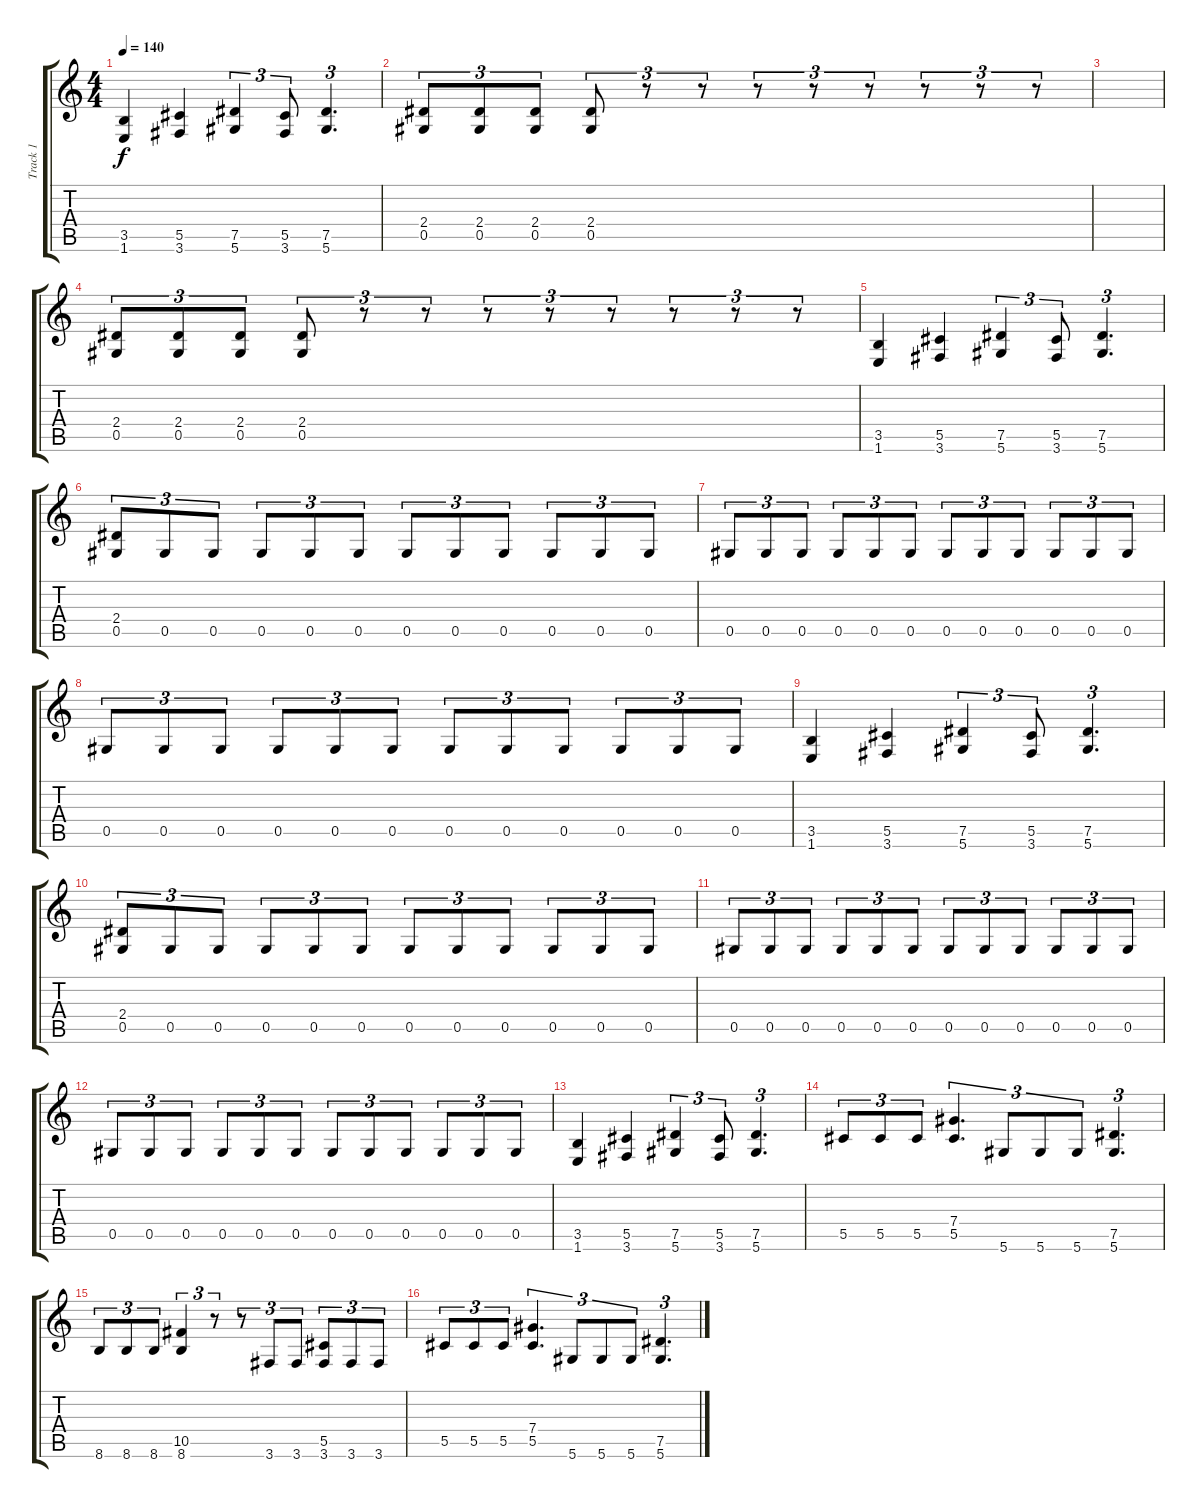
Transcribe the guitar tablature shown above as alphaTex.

\track ("Track 1" "Track 1") {instrument distortionguitar}
\staff {score tabs}
\tuning (Eb4 Bb3 Gb3 Db3 Ab2 Eb2) {hide}
\ts (4 4)
\tempo 140
\clef g2
\ks c
(3.5 1.6).4{dy f} (5.5 3.6).4 (7.5 5.6).4{tu (3 2)} (5.5 3.6).8{tu (3 2)} (7.5 5.6).4{d tu (3 2)} |
(2.4 0.5).8{tu (3 2)} (2.4 0.5).8{tu (3 2)} (2.4 0.5).8{tu (3 2)} (2.4 0.5).8{tu (3 2)} r.8{tu (3 2)} r.8{tu (3 2)} r.8{tu (3 2)} r.8{tu (3 2)} r.8{tu (3 2)} r.8{tu (3 2)} r.8{tu (3 2)} r.8{tu (3 2)} |
|
(2.4 0.5).8{tu (3 2)} (2.4 0.5).8{tu (3 2)} (2.4 0.5).8{tu (3 2)} (2.4 0.5).8{tu (3 2)} r.8{tu (3 2)} r.8{tu (3 2)} r.8{tu (3 2)} r.8{tu (3 2)} r.8{tu (3 2)} r.8{tu (3 2)} r.8{tu (3 2)} r.8{tu (3 2)} |
(3.5 1.6).4 (5.5 3.6).4 (7.5 5.6).4{tu (3 2)} (5.5 3.6).8{tu (3 2)} (7.5 5.6).4{d tu (3 2)} |
(2.4 0.5).8{tu (3 2)} 0.5.8{tu (3 2)} 0.5.8{tu (3 2)} 0.5.8{tu (3 2)} 0.5.8{tu (3 2)} 0.5.8{tu (3 2)} 0.5.8{tu (3 2)} 0.5.8{tu (3 2)} 0.5.8{tu (3 2)} 0.5.8{tu (3 2)} 0.5.8{tu (3 2)} 0.5.8{tu (3 2)} |
0.5.8{tu (3 2)} 0.5.8{tu (3 2)} 0.5.8{tu (3 2)} 0.5.8{tu (3 2)} 0.5.8{tu (3 2)} 0.5.8{tu (3 2)} 0.5.8{tu (3 2)} 0.5.8{tu (3 2)} 0.5.8{tu (3 2)} 0.5.8{tu (3 2)} 0.5.8{tu (3 2)} 0.5.8{tu (3 2)} |
0.5.8{tu (3 2)} 0.5.8{tu (3 2)} 0.5.8{tu (3 2)} 0.5.8{tu (3 2)} 0.5.8{tu (3 2)} 0.5.8{tu (3 2)} 0.5.8{tu (3 2)} 0.5.8{tu (3 2)} 0.5.8{tu (3 2)} 0.5.8{tu (3 2)} 0.5.8{tu (3 2)} 0.5.8{tu (3 2)} |
(3.5 1.6).4 (5.5 3.6).4 (7.5 5.6).4{tu (3 2)} (5.5 3.6).8{tu (3 2)} (7.5 5.6).4{d tu (3 2)} |
(2.4 0.5).8{tu (3 2)} 0.5.8{tu (3 2)} 0.5.8{tu (3 2)} 0.5.8{tu (3 2)} 0.5.8{tu (3 2)} 0.5.8{tu (3 2)} 0.5.8{tu (3 2)} 0.5.8{tu (3 2)} 0.5.8{tu (3 2)} 0.5.8{tu (3 2)} 0.5.8{tu (3 2)} 0.5.8{tu (3 2)} |
0.5.8{tu (3 2)} 0.5.8{tu (3 2)} 0.5.8{tu (3 2)} 0.5.8{tu (3 2)} 0.5.8{tu (3 2)} 0.5.8{tu (3 2)} 0.5.8{tu (3 2)} 0.5.8{tu (3 2)} 0.5.8{tu (3 2)} 0.5.8{tu (3 2)} 0.5.8{tu (3 2)} 0.5.8{tu (3 2)} |
0.5.8{tu (3 2)} 0.5.8{tu (3 2)} 0.5.8{tu (3 2)} 0.5.8{tu (3 2)} 0.5.8{tu (3 2)} 0.5.8{tu (3 2)} 0.5.8{tu (3 2)} 0.5.8{tu (3 2)} 0.5.8{tu (3 2)} 0.5.8{tu (3 2)} 0.5.8{tu (3 2)} 0.5.8{tu (3 2)} |
(3.5 1.6).4 (5.5 3.6).4 (7.5 5.6).4{tu (3 2)} (5.5 3.6).8{tu (3 2)} (7.5 5.6).4{d tu (3 2)} |
5.5.8{tu (3 2)} 5.5.8{tu (3 2)} 5.5.8{tu (3 2)} (7.4 5.5).4{d tu (3 2)} 5.6.8{tu (3 2)} 5.6.8{tu (3 2)} 5.6.8{tu (3 2)} (7.5 5.6).4{d tu (3 2)} |
8.6.8{tu (3 2)} 8.6.8{tu (3 2)} 8.6.8{tu (3 2)} (10.5 8.6).4{tu (3 2)} r.8{tu (3 2)} r.8{tu (3 2)} 3.6.8{tu (3 2)} 3.6.8{tu (3 2)} (5.5 3.6).8{tu (3 2)} 3.6.8{tu (3 2)} 3.6.8{tu (3 2)} |
5.5.8{tu (3 2)} 5.5.8{tu (3 2)} 5.5.8{tu (3 2)} (7.4 5.5).4{d tu (3 2)} 5.6.8{tu (3 2)} 5.6.8{tu (3 2)} 5.6.8{tu (3 2)} (7.5 5.6).4{d tu (3 2)}
